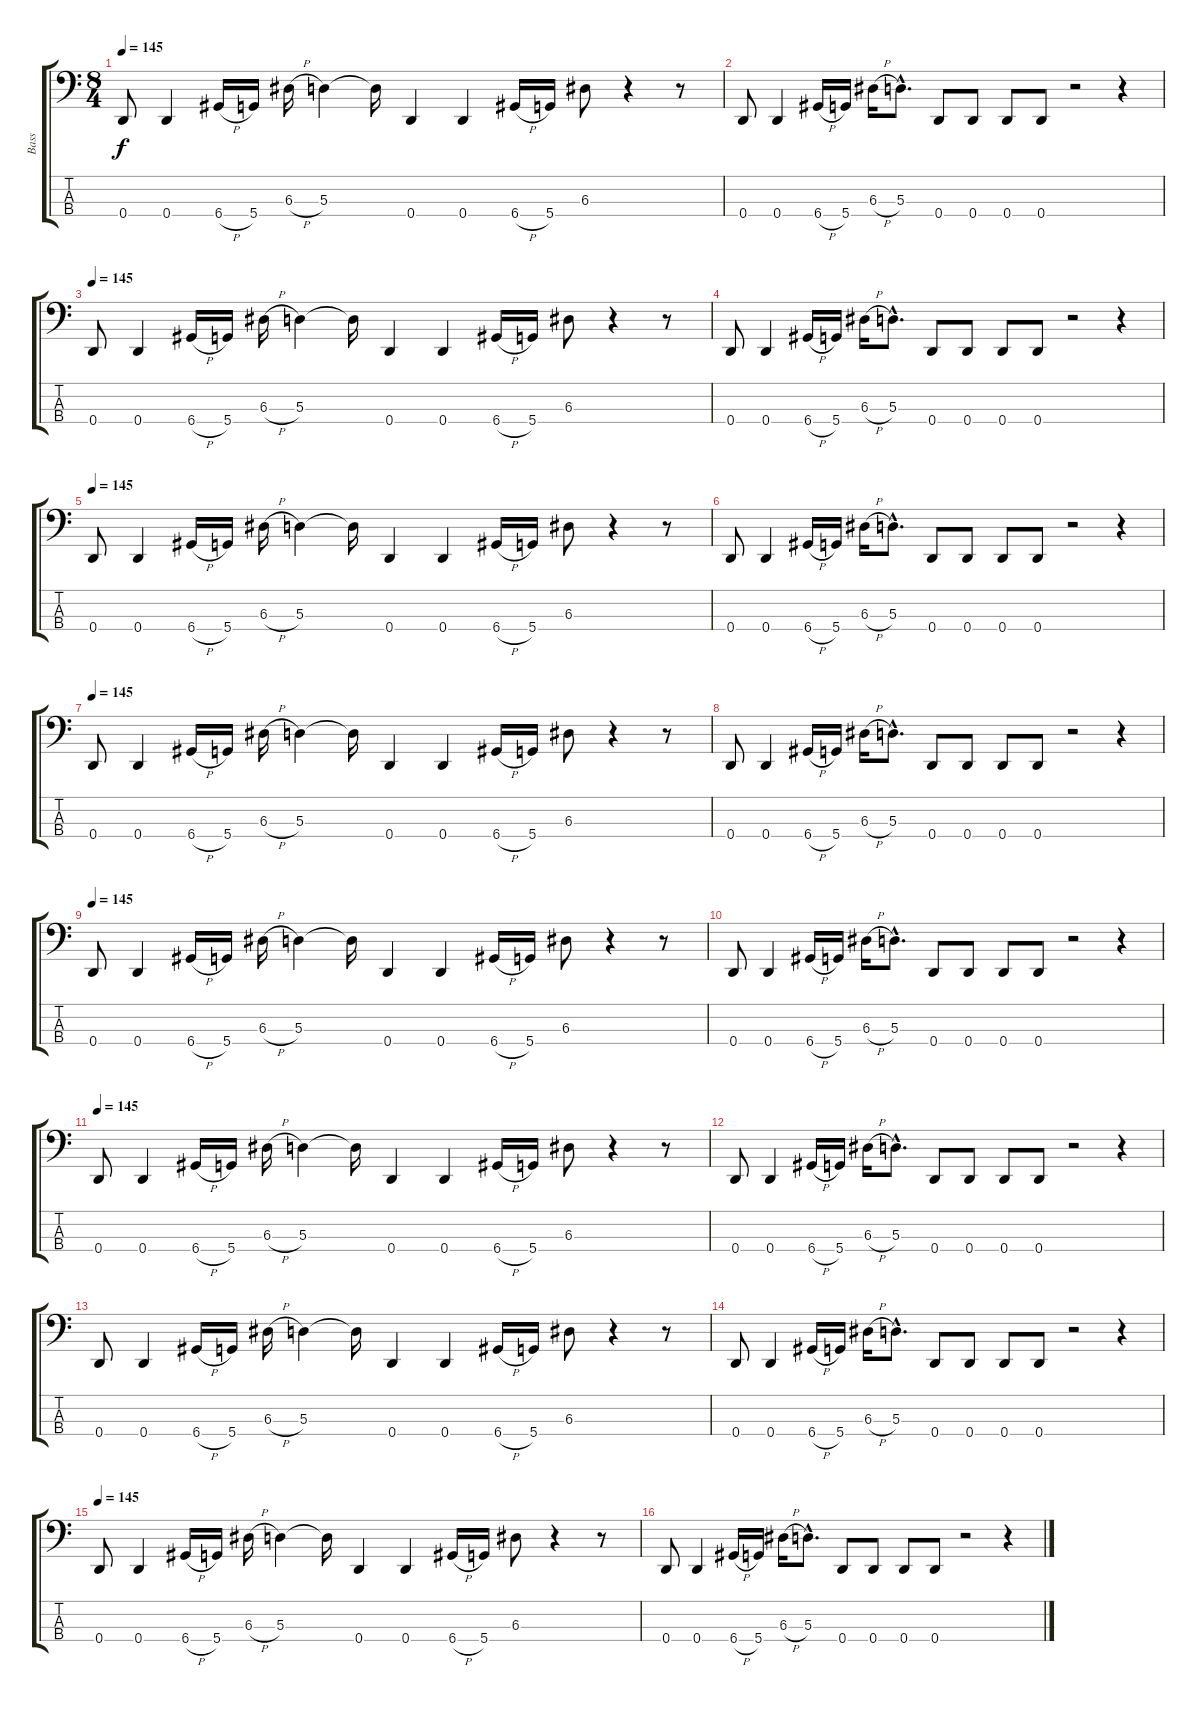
\track ("Bass" "Bass") {instrument electricbasspick}
\staff {score tabs}
\tuning (G2 D2 A1 D1) {hide}
\ts (8 4)
\tempo 177
\tempo 145
\clef f4
\ks c
0.4.8{dy f} 0.4.4 6.4{h}.16 5.4.16 6.3{h}.16 5.3.4 5.3{t}.16 0.4.4 0.4.4 6.4{h}.16 5.4.16 6.3.8 r.4 r.8 |
0.4.8 0.4.4 6.4{h}.16 5.4.16 6.3{h}.16 5.3{hac}.8{d} 0.4.8 0.4.8 0.4.8 0.4.8 r.2 r.4 |
\tempo 145
0.4.8 0.4.4 6.4{h}.16 5.4.16 6.3{h}.16 5.3.4 5.3{t}.16 0.4.4 0.4.4 6.4{h}.16 5.4.16 6.3.8 r.4 r.8 |
0.4.8 0.4.4 6.4{h}.16 5.4.16 6.3{h}.16 5.3{hac}.8{d} 0.4.8 0.4.8 0.4.8 0.4.8 r.2 r.4 |
\tempo 145
0.4.8 0.4.4 6.4{h}.16 5.4.16 6.3{h}.16 5.3.4 5.3{t}.16 0.4.4 0.4.4 6.4{h}.16 5.4.16 6.3.8 r.4 r.8 |
0.4.8 0.4.4 6.4{h}.16 5.4.16 6.3{h}.16 5.3{hac}.8{d} 0.4.8 0.4.8 0.4.8 0.4.8 r.2 r.4 |
\tempo 145
0.4.8 0.4.4 6.4{h}.16 5.4.16 6.3{h}.16 5.3.4 5.3{t}.16 0.4.4 0.4.4 6.4{h}.16 5.4.16 6.3.8 r.4 r.8 |
0.4.8 0.4.4 6.4{h}.16 5.4.16 6.3{h}.16 5.3{hac}.8{d} 0.4.8 0.4.8 0.4.8 0.4.8 r.2 r.4 |
\tempo 145
0.4.8 0.4.4 6.4{h}.16 5.4.16 6.3{h}.16 5.3.4 5.3{t}.16 0.4.4 0.4.4 6.4{h}.16 5.4.16 6.3.8 r.4 r.8 |
0.4.8 0.4.4 6.4{h}.16 5.4.16 6.3{h}.16 5.3{hac}.8{d} 0.4.8 0.4.8 0.4.8 0.4.8 r.2 r.4 |
\tempo 145
0.4.8 0.4.4 6.4{h}.16 5.4.16 6.3{h}.16 5.3.4 5.3{t}.16 0.4.4 0.4.4 6.4{h}.16 5.4.16 6.3.8 r.4 r.8 |
0.4.8 0.4.4 6.4{h}.16 5.4.16 6.3{h}.16 5.3{hac}.8{d} 0.4.8 0.4.8 0.4.8 0.4.8 r.2 r.4 |
0.4.8 0.4.4 6.4{h}.16 5.4.16 6.3{h}.16 5.3.4 5.3{t}.16 0.4.4 0.4.4 6.4{h}.16 5.4.16 6.3.8 r.4 r.8 |
0.4.8 0.4.4 6.4{h}.16 5.4.16 6.3{h}.16 5.3{hac}.8{d} 0.4.8 0.4.8 0.4.8 0.4.8 r.2 r.4 |
\tempo 145
0.4.8 0.4.4 6.4{h}.16 5.4.16 6.3{h}.16 5.3.4 5.3{t}.16 0.4.4 0.4.4 6.4{h}.16 5.4.16 6.3.8 r.4 r.8 |
0.4.8 0.4.4 6.4{h}.16 5.4.16 6.3{h}.16 5.3{hac}.8{d} 0.4.8 0.4.8 0.4.8 0.4.8 r.2 r.4
